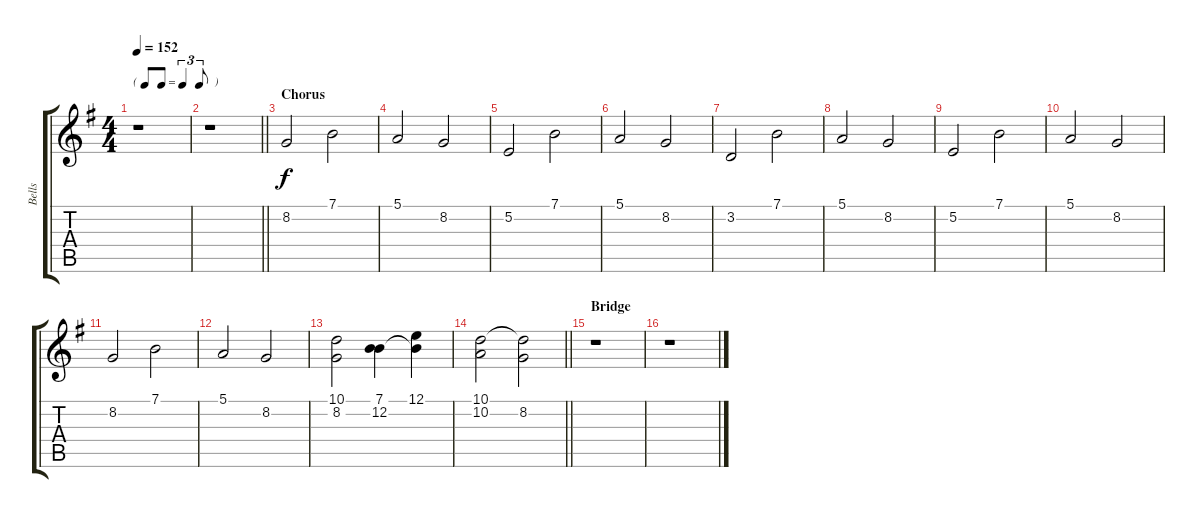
\track ("Bells" "Bells") {instrument glockenspiel}
\staff {score tabs}
\tuning (E4 B3 G3 D3 A2 E2) {hide}
\ts (4 4)
\tf triplet8th
\tempo 152
\clef g2
\ks g
r.1{dy f} |
\barLineRight lightlight
r.1 |
\section ("" "Chorus")
8.2.2 7.1.2 |
5.1.2 8.2.2 |
5.2.2 7.1.2 |
5.1.2 8.2.2 |
3.2.2 7.1.2 |
5.1.2 8.2.2 |
5.2.2 7.1.2 |
5.1.2 8.2.2 |
8.2.2 7.1.2 |
5.1.2 8.2.2 |
(10.1 8.2).2 (7.1 12.2).4 (12.1 12.2{t}).4 |
\barLineRight lightlight
(10.1 10.2).2 (10.1{t} 8.2).2 |
\section ("" "Bridge")
r.1 |
r.1
